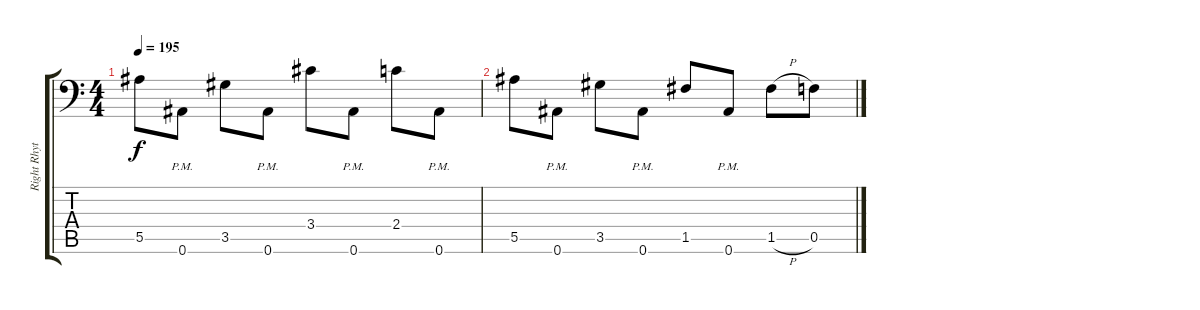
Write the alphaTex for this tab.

\track ("Right Rhythm" "Right Rhyt") {instrument distortionguitar}
\staff {score tabs}
\tuning (C4 G3 Eb3 Bb2 F2 Bb1) {hide}
\ts (4 4)
\tempo 195
\clef f4
\ks c
5.5.8{dy f} 0.6{pm}.8 3.5.8 0.6{pm}.8 3.4.8 0.6{pm}.8 2.4.8 0.6{pm}.8 |
5.5.8 0.6{pm}.8 3.5.8 0.6{pm}.8 1.5.8 0.6{pm}.8 1.5{h}.8 0.5.8
